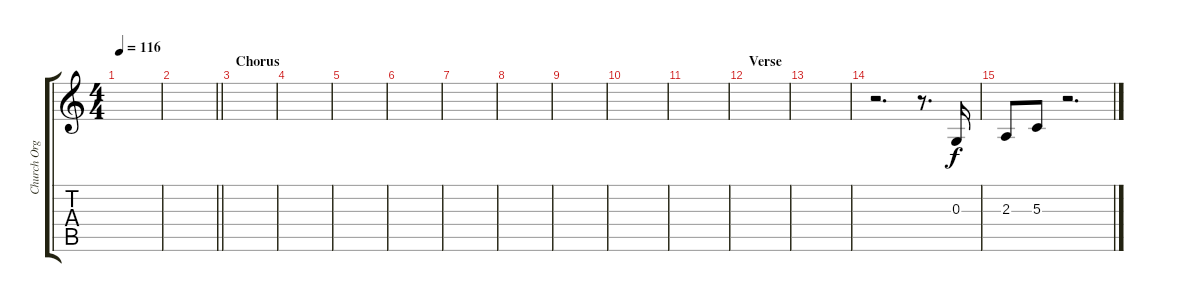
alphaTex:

\track ("Church Organ" "Church Org") {instrument churchorgan}
\staff {score tabs}
\tuning (E4 B3 G3 D3 A2 E2) {hide}
\ts (4 4)
\tempo 116
\clef g2
\ks c
|
\barLineRight lightlight
|
\section ("" "Chorus")
|
|
|
|
|
|
|
|
|
\section ("" "Verse")
|
|
r.2{d} r.8{d} 0.3.16 |
2.3.8 5.3.8 r.2{d}
